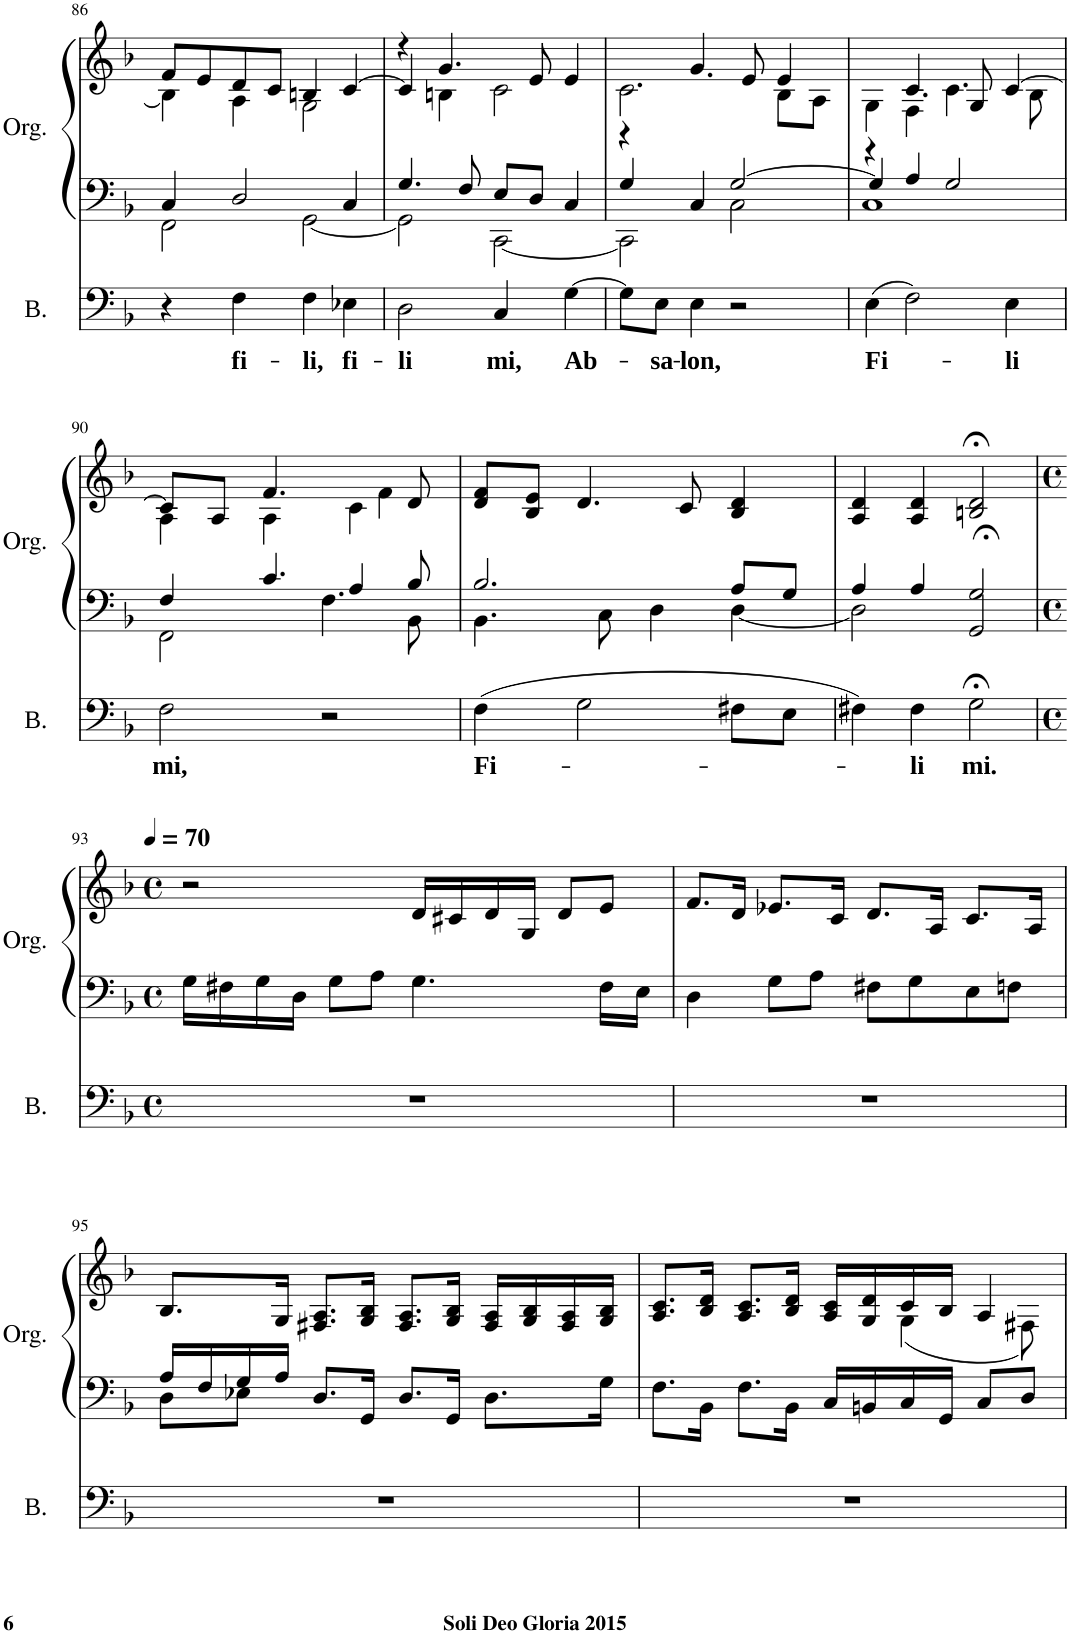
**kern	**text	**kern	**kern
*part2	*part2	*part1	*part1
*staff3	*staff3	*staff2	*staff1
*I"Basse	*	*I"Orgue	*
*I'B.	*	*I'Org.	*
!!LO:PB:g=z
*clefF4	*	*clefF4	*clefG2
*k[b-]	*	*k[b-]	*k[b-]
*M2/2	*	*M2/2	*M2/2
=86	=86	=86	=86
*	*	*^	*^
4r	.	4C/	2FF\	4B-\]	8f/L
.	.	.	.	.	8e/
!	!LO:LY:b	!	!	!	!
4F\	fi-	2D/	.	4A\	8d/
.	.	.	.	.	8c/J
!	!LO:LY:b	!	!	!	!
4F\	-li,	.	[2GG\	2G\	4Bn/
!	!LO:LY:b	!	!	!	!
4E-X\	fi-	4C/	.	.	[4c/
=87	=87	=87	=87	=87	=87
!	!LO:LY:b	!	!	!	!
2D\	-li	4.G/	2GG\]	4r	4c/]
.	.	.	.	4.g/	4Bn\
.	.	8F/	.	.	.
!	!LO:LY:b	!	!	!	!
4C/	mi,	8E/L	[2CC\	.	2c\
.	.	8D/J	.	8e/	.
!	!LO:LY:b	!	!	!	!
[4G\	Ab-	4C/	.	4e/	.
=88	=88	=88	=88	=88	=88
8G\L]	.	4G/	2CC\]	2.c\	4r
!	!LO:LY:b	!	!	!	!
8E\J	-sa-	.	.	.	.
!	!LO:LY:b	!	!	!	!
4E\	-lon,	4C/	.	.	4.g/
2r	.	[2G/	2C\	.	.
.	.	.	.	.	8e/
.	.	.	.	8B-\L	4e/
.	.	.	.	8A\J	.
=89	=89	=89	=89	=89	=89
!	!LO:LY:b	!	!	!	!
(4E\	Fi-	4G/]	1C	4G\	4r
2F\)	.	4A/	.	4F\	4.c/
.	.	2G/	.	4.c\	.
.	.	.	.	.	8G/
!	!LO:LY:b	!	!	!	!
4E\	-li	.	.	.	[4c/
.	.	.	.	8B-\	.
!!LO:LB:g=z	!!
=90	=90	=90	=90	=90	=90
!	!LO:LY:b	!	!	!	!
2F\	mi,	4F/	2FF\	4A\	8c/L]
.	.	.	.	.	8A/J
.	.	4.c/	.	4.f/	4A\
2r	.	.	4.F\	.	4ryy
.	.	4A/	.	4c\	.
.	.	.	.	.	4f\
.	.	8B-/	8BB-\	8d/	.
*	*	*	*	*v	*v
=91	=91	=91	=91	=91
!	!LO:LY:b	!	!	!
(4F\	Fi-	2.B-/	4.BB-\	8d/ 8f/L
.	.	.	.	8B-/ 8e/J
2G\	.	.	.	4.d/
.	.	.	8C\	.
.	.	.	4D\	.
.	.	.	.	8c/
8F#X\L	.	8A/L	[4D\	4B-/ 4d/
8E\J	.	8G/J	.	.
=92	=92	=92	=92	=92
4F#X\)	.	4A/	2D\]	4A/ 4d/
!	!LO:LY:b	!	!	!
4F#\	-li	4A/	.	4A/ 4d/
!	!LO:LY:b	!	!	!
2G;<\	mi.	2G/	2GG;</	2Bn/;< 2d/;<
*	*	*v	*v	*
!!LO:LB:g=z
=93	=93	=93	=93
*M4/4	*	*M4/4	*M4/4
*met(c)	*	*met(c)	*met(c)
*	*	*	*MM70
1r	.	16G\LL	2r
.	.	16F#X\	.
.	.	16G\	.
.	.	16D\JJ	.
.	.	8G\L	.
.	.	8A\J	.
.	.	4.G\	16d/LL
.	.	.	16c#X/
.	.	.	16d/
.	.	.	16G/JJ
.	.	.	8d/L
.	.	16F#\LL	8e/J
.	.	16E\JJ	.
=94	=94	=94	=94
1r	.	4D\	8.f/L
.	.	.	16d/Jk
.	.	8G\L	8.e-X/L
.	.	8A\J	.
.	.	.	16c/Jk
.	.	8F#X\L	8.d/L
.	.	8G\	.
.	.	.	16A/Jk
.	.	8E\	8.c/L
.	.	8Fn\J	.
.	.	.	16A/Jk
!!LO:LB:g=z
=95	=95	=95	=95
*	*	*^	*
1r	.	8D\L	16A/LL	8.B-/L
.	.	.	16F/	.
.	.	8E-X\J	16G/	.
.	.	.	16A/JJ	16G/Jk
.	.	8.D/L	2.ryy	8.F#X/ 8.A/L
.	.	16GG/Jk	.	16G/ 16B-/Jk
.	.	8.D/L	.	8.F#/ 8.A/L
.	.	16GG/Jk	.	16G/ 16B-/Jk
.	.	8.D\L	.	16F#/ 16A/LL
.	.	.	.	16G/ 16B-/
.	.	.	.	16F#/ 16A/
.	.	16G\Jk	.	16G/ 16B-/JJ
*	*	*v	*v	*
=96	=96	=96	=96
*	*	*	*^
1r	.	8.F\L	8.A/ 8.c/L	8ryy
*	*	*	*v	*v
.	.	16BB-\Jk	16B-/ 16d/Jk
.	.	8.F\L	8.A/ 8.c/L
.	.	16BB-\Jk	16B-/ 16d/Jk
.	.	16C/LL	16A/ 16c/LL
.	.	16BBn/	16G/ 16d/
*	*	*	*^
.	.	16C/	16c/	(4G\
.	.	16GG/JJ	16B-/JJ	.
.	.	8C/L	4A/	.
.	.	8D/J	.	8F#X\)
*	*	*	*v	*v
=	=	=	=
*-	*-	*-	*-
